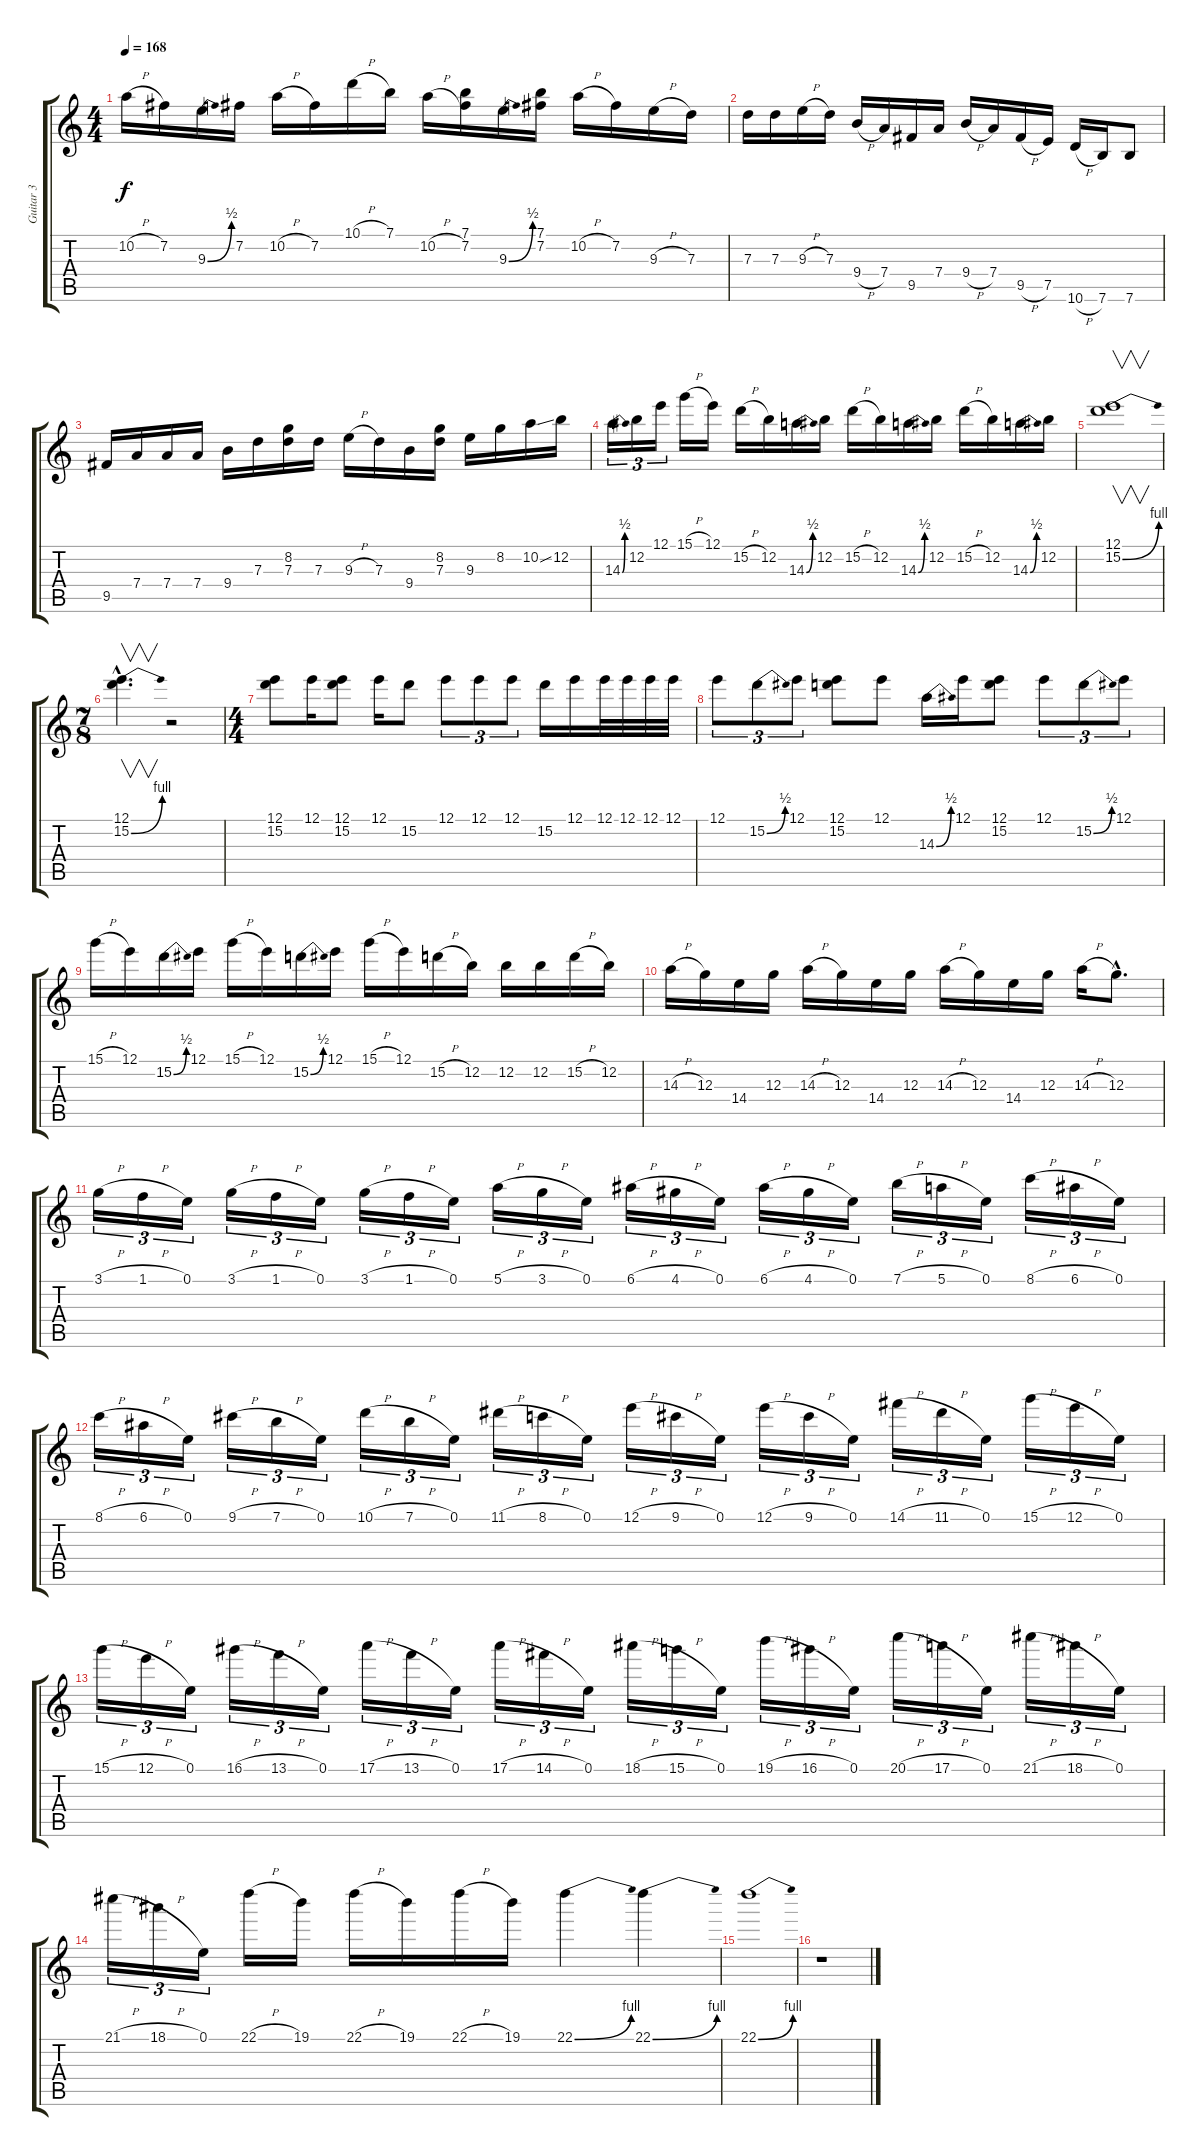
\track ("Guitar 3" "Guitar 3") {instrument distortionguitar}
\staff {score tabs}
\tuning (E4 B3 G3 D3 A2 E2) {hide}
\ts (4 4)
\tempo 168
\clef g2
\ks c
10.2{h}.16{dy f} 7.2.16 9.3{be (bend 0 0 60 2)}.16 7.2.16 10.2{h}.16 7.2.16 10.1{h}.16 7.1.16 10.2{h}.16 (7.1 7.2).16 9.3{be (bend 0 0 60 2)}.16 (7.1 7.2).16 10.2{h}.16 7.2.16 9.3{h}.16 7.3.16 |
7.3.16 7.3.16 9.3{h}.16 7.3.16 9.4{h}.16 7.4.16 9.5.16 7.4.16 9.4{h}.16 7.4.16 9.5{h}.16 7.5.16 10.6{h}.16 7.6.16 7.6.8 |
9.5.16 7.4.16 7.4.16 7.4.16 9.4.16 7.3.16 (8.2 7.3).16 7.3.16 9.3{h}.16 7.3.16 9.4.16 (8.2 7.3).16 9.3.16 8.2.16 10.2{ss}.16 12.2.16 |
14.3{be (bend 0 0 60 2)}.16{tu (3 2)} 12.2.16{tu (3 2)} 12.1.16{tu (3 2)} 15.1{h}.16 12.1.16 15.2{h}.16 12.2.16 14.3{be (bend 0 0 60 2)}.16 12.2.16 15.2{h}.16 12.2.16 14.3{be (bend 0 0 60 2)}.16 12.2.16 15.2{h}.16 12.2.16 14.3{be (bend 0 0 60 2)}.16 12.2.16 |
(12.1 15.2{be (bend 0 0 60 4)}).1{v} |
\ts (7 8)
(12.1{hac} 15.2{be (bend 0 0 60 4) hac}).4{v d} r.2 |
\ts (4 4)
(12.1 15.2).8 12.1.16 (12.1 15.2).8 12.1.16 15.2.8 12.1.8{tu (3 2)} 12.1.8{tu (3 2)} 12.1.8{tu (3 2)} 15.2.16 12.1.16 12.1.32 12.1.32 12.1.32 12.1.32 |
12.1.8{tu (3 2)} 15.2{be (bend 0 0 60 2)}.8{tu (3 2)} 12.1.8{tu (3 2)} (12.1 15.2).8 12.1.8 14.3{be (bend 0 0 60 2)}.16 12.1.16 (12.1 15.2).8 12.1.8{tu (3 2)} 15.2{be (bend 0 0 60 2)}.8{tu (3 2)} 12.1.8{tu (3 2)} |
15.1{h}.16 12.1.16 15.2{be (bend 0 0 60 2)}.16 12.1.16 15.1{h}.16 12.1.16 15.2{be (bend 0 0 60 2)}.16 12.1.16 15.1{h}.16 12.1.16 15.2{h}.16 12.2.16 12.2.16 12.2.16 15.2{h}.16 12.2.16 |
14.3{h}.16 12.3.16 14.4.16 12.3.16 14.3{h}.16 12.3.16 14.4.16 12.3.16 14.3{h}.16 12.3.16 14.4.16 12.3.16 14.3{h}.16 12.3{hac}.8{d} |
3.1{h}.16{tu (3 2)} 1.1{h}.16{tu (3 2)} 0.1.16{tu (3 2)} 3.1{h}.16{tu (3 2)} 1.1{h}.16{tu (3 2)} 0.1.16{tu (3 2)} 3.1{h}.16{tu (3 2)} 1.1{h}.16{tu (3 2)} 0.1.16{tu (3 2)} 5.1{h}.16{tu (3 2)} 3.1{h}.16{tu (3 2)} 0.1.16{tu (3 2)} 6.1{h}.16{tu (3 2)} 4.1{h}.16{tu (3 2)} 0.1.16{tu (3 2)} 6.1{h}.16{tu (3 2)} 4.1{h}.16{tu (3 2)} 0.1.16{tu (3 2)} 7.1{h}.16{tu (3 2)} 5.1{h}.16{tu (3 2)} 0.1.16{tu (3 2)} 8.1{h}.16{tu (3 2)} 6.1{h}.16{tu (3 2)} 0.1.16{tu (3 2)} |
8.1{h}.16{tu (3 2)} 6.1{h}.16{tu (3 2)} 0.1.16{tu (3 2)} 9.1{h}.16{tu (3 2)} 7.1{h}.16{tu (3 2)} 0.1.16{tu (3 2)} 10.1{h}.16{tu (3 2)} 7.1{h}.16{tu (3 2)} 0.1.16{tu (3 2)} 11.1{h}.16{tu (3 2)} 8.1{h}.16{tu (3 2)} 0.1.16{tu (3 2)} 12.1{h}.16{tu (3 2)} 9.1{h}.16{tu (3 2)} 0.1.16{tu (3 2)} 12.1{h}.16{tu (3 2)} 9.1{h}.16{tu (3 2)} 0.1.16{tu (3 2)} 14.1{h}.16{tu (3 2)} 11.1{h}.16{tu (3 2)} 0.1.16{tu (3 2)} 15.1{h}.16{tu (3 2)} 12.1{h}.16{tu (3 2)} 0.1.16{tu (3 2)} |
15.1{h}.16{tu (3 2)} 12.1{h}.16{tu (3 2)} 0.1.16{tu (3 2)} 16.1{h}.16{tu (3 2)} 13.1{h}.16{tu (3 2)} 0.1.16{tu (3 2)} 17.1{h}.16{tu (3 2)} 13.1{h}.16{tu (3 2)} 0.1.16{tu (3 2)} 17.1{h}.16{tu (3 2)} 14.1{h}.16{tu (3 2)} 0.1.16{tu (3 2)} 18.1{h}.16{tu (3 2)} 15.1{h}.16{tu (3 2)} 0.1.16{tu (3 2)} 19.1{h}.16{tu (3 2)} 16.1{h}.16{tu (3 2)} 0.1.16{tu (3 2)} 20.1{h}.16{tu (3 2)} 17.1{h}.16{tu (3 2)} 0.1.16{tu (3 2)} 21.1{h}.16{tu (3 2)} 18.1{h}.16{tu (3 2)} 0.1.16{tu (3 2)} |
21.1{h}.16{tu (3 2)} 18.1{h}.16{tu (3 2)} 0.1.16{tu (3 2)} 22.1{h}.16 19.1.16 22.1{h}.16 19.1.16 22.1{h}.16 19.1.16 22.1{be (bend 0 0 60 4)}.4 22.1{be (bend 0 0 60 4)}.4 |
22.1{be (bend 0 0 60 4)}.1 |
r.1
